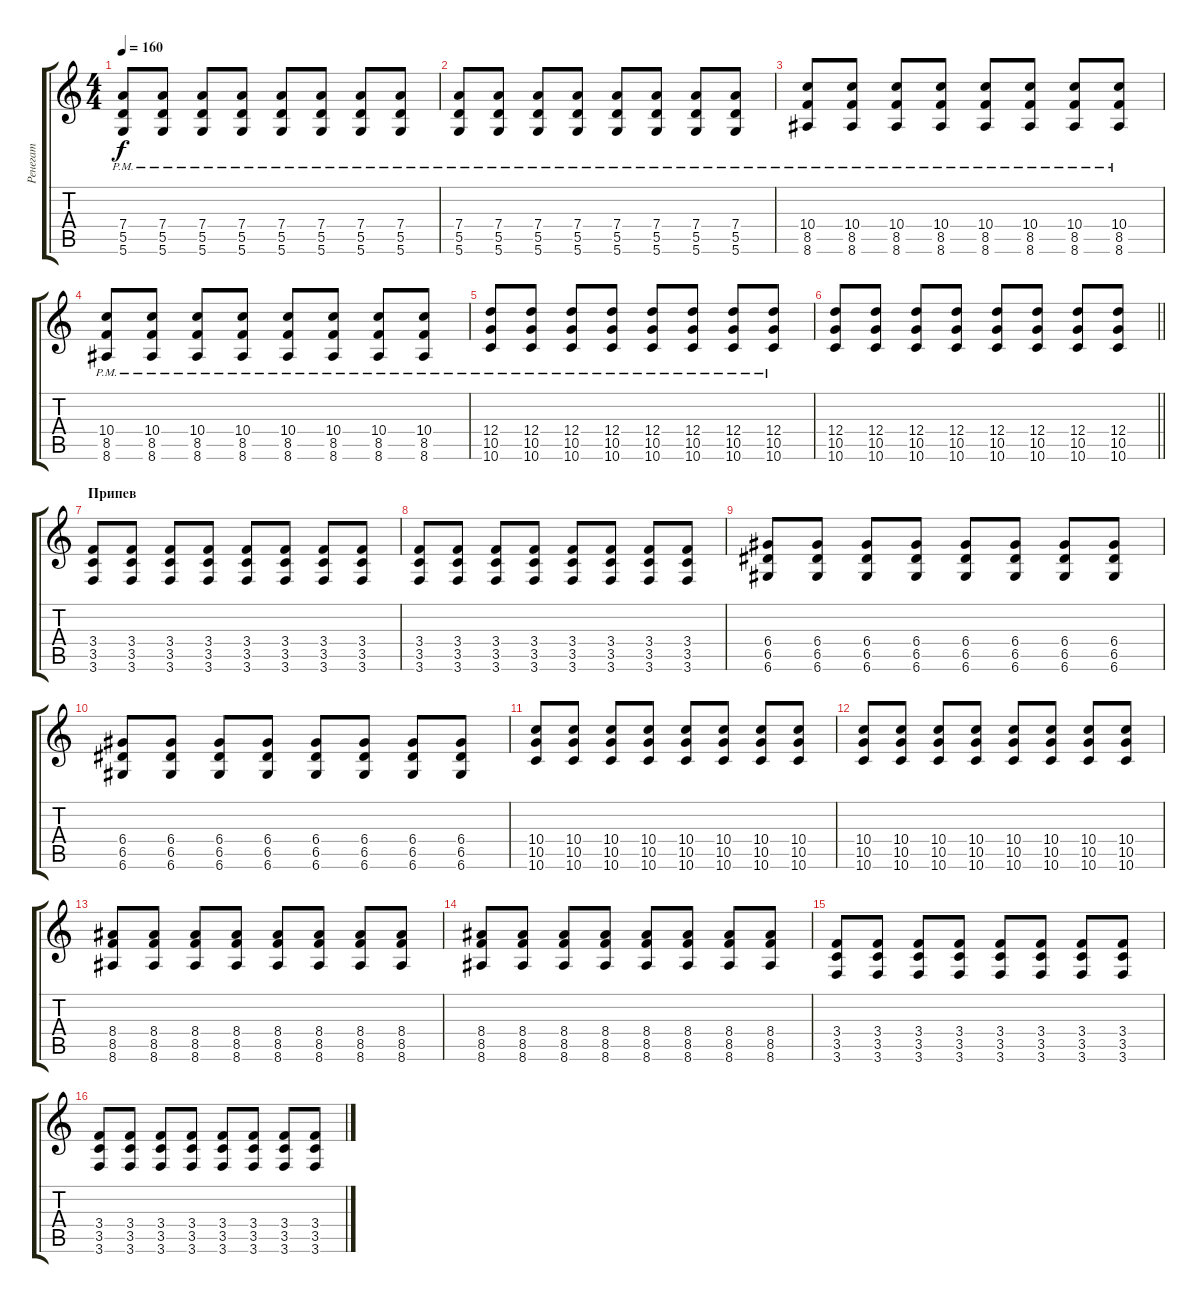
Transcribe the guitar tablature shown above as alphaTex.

\track ("Ренегат" "Ренегат") {instrument distortionguitar}
\staff {score tabs}
\tuning (E4 B3 G3 D3 A2 D2) {hide}
\ts (4 4)
\tempo 160
\clef g2
\ks c
(7.4{pm} 5.5{pm} 5.6{pm}).8{dy f} (7.4{pm} 5.5{pm} 5.6{pm}).8 (7.4{pm} 5.5{pm} 5.6{pm}).8 (7.4{pm} 5.5{pm} 5.6{pm}).8 (7.4{pm} 5.5{pm} 5.6{pm}).8 (7.4{pm} 5.5{pm} 5.6{pm}).8 (7.4{pm} 5.5{pm} 5.6{pm}).8 (7.4{pm} 5.5{pm} 5.6{pm}).8 |
(7.4{pm} 5.5{pm} 5.6{pm}).8 (7.4{pm} 5.5{pm} 5.6{pm}).8 (7.4{pm} 5.5{pm} 5.6{pm}).8 (7.4{pm} 5.5{pm} 5.6{pm}).8 (7.4{pm} 5.5{pm} 5.6{pm}).8 (7.4{pm} 5.5{pm} 5.6{pm}).8 (7.4{pm} 5.5{pm} 5.6{pm}).8 (7.4{pm} 5.5{pm} 5.6{pm}).8 |
(10.4{pm} 8.5{pm} 8.6{pm}).8 (10.4{pm} 8.5{pm} 8.6{pm}).8 (10.4{pm} 8.5{pm} 8.6{pm}).8 (10.4{pm} 8.5{pm} 8.6{pm}).8 (10.4{pm} 8.5{pm} 8.6{pm}).8 (10.4{pm} 8.5{pm} 8.6{pm}).8 (10.4{pm} 8.5{pm} 8.6{pm}).8 (10.4{pm} 8.5{pm} 8.6{pm}).8 |
(10.4{pm} 8.5{pm} 8.6{pm}).8 (10.4{pm} 8.5{pm} 8.6{pm}).8 (10.4{pm} 8.5{pm} 8.6{pm}).8 (10.4{pm} 8.5{pm} 8.6{pm}).8 (10.4{pm} 8.5{pm} 8.6{pm}).8 (10.4{pm} 8.5{pm} 8.6{pm}).8 (10.4{pm} 8.5{pm} 8.6{pm}).8 (10.4{pm} 8.5{pm} 8.6{pm}).8 |
(12.4{pm} 10.5{pm} 10.6{pm}).8 (12.4{pm} 10.5{pm} 10.6{pm}).8 (12.4{pm} 10.5{pm} 10.6{pm}).8 (12.4{pm} 10.5{pm} 10.6{pm}).8 (12.4{pm} 10.5{pm} 10.6{pm}).8 (12.4{pm} 10.5{pm} 10.6{pm}).8 (12.4{pm} 10.5{pm} 10.6{pm}).8 (12.4{pm} 10.5{pm} 10.6{pm}).8 |
\barLineRight lightlight
(12.4 10.5 10.6).8 (12.4 10.5 10.6).8 (12.4 10.5 10.6).8 (12.4 10.5 10.6).8 (12.4 10.5 10.6).8 (12.4 10.5 10.6).8 (12.4 10.5 10.6).8 (12.4 10.5 10.6).8 |
\section ("" "Припев")
(3.4 3.5 3.6).8 (3.4 3.5 3.6).8 (3.4 3.5 3.6).8 (3.4 3.5 3.6).8 (3.4 3.5 3.6).8 (3.4 3.5 3.6).8 (3.4 3.5 3.6).8 (3.4 3.5 3.6).8 |
(3.4 3.5 3.6).8 (3.4 3.5 3.6).8 (3.4 3.5 3.6).8 (3.4 3.5 3.6).8 (3.4 3.5 3.6).8 (3.4 3.5 3.6).8 (3.4 3.5 3.6).8 (3.4 3.5 3.6).8 |
(6.4 6.5 6.6).8 (6.4 6.5 6.6).8 (6.4 6.5 6.6).8 (6.4 6.5 6.6).8 (6.4 6.5 6.6).8 (6.4 6.5 6.6).8 (6.4 6.5 6.6).8 (6.4 6.5 6.6).8 |
(6.4 6.5 6.6).8 (6.4 6.5 6.6).8 (6.4 6.5 6.6).8 (6.4 6.5 6.6).8 (6.4 6.5 6.6).8 (6.4 6.5 6.6).8 (6.4 6.5 6.6).8 (6.4 6.5 6.6).8 |
(10.4 10.5 10.6).8 (10.4 10.5 10.6).8 (10.4 10.5 10.6).8 (10.4 10.5 10.6).8 (10.4 10.5 10.6).8 (10.4 10.5 10.6).8 (10.4 10.5 10.6).8 (10.4 10.5 10.6).8 |
(10.4 10.5 10.6).8 (10.4 10.5 10.6).8 (10.4 10.5 10.6).8 (10.4 10.5 10.6).8 (10.4 10.5 10.6).8 (10.4 10.5 10.6).8 (10.4 10.5 10.6).8 (10.4 10.5 10.6).8 |
(8.4 8.5 8.6).8 (8.4 8.5 8.6).8 (8.4 8.5 8.6).8 (8.4 8.5 8.6).8 (8.4 8.5 8.6).8 (8.4 8.5 8.6).8 (8.4 8.5 8.6).8 (8.4 8.5 8.6).8 |
(8.4 8.5 8.6).8 (8.4 8.5 8.6).8 (8.4 8.5 8.6).8 (8.4 8.5 8.6).8 (8.4 8.5 8.6).8 (8.4 8.5 8.6).8 (8.4 8.5 8.6).8 (8.4 8.5 8.6).8 |
(3.4 3.5 3.6).8 (3.4 3.5 3.6).8 (3.4 3.5 3.6).8 (3.4 3.5 3.6).8 (3.4 3.5 3.6).8 (3.4 3.5 3.6).8 (3.4 3.5 3.6).8 (3.4 3.5 3.6).8 |
(3.4 3.5 3.6).8 (3.4 3.5 3.6).8 (3.4 3.5 3.6).8 (3.4 3.5 3.6).8 (3.4 3.5 3.6).8 (3.4 3.5 3.6).8 (3.4 3.5 3.6).8 (3.4 3.5 3.6).8
